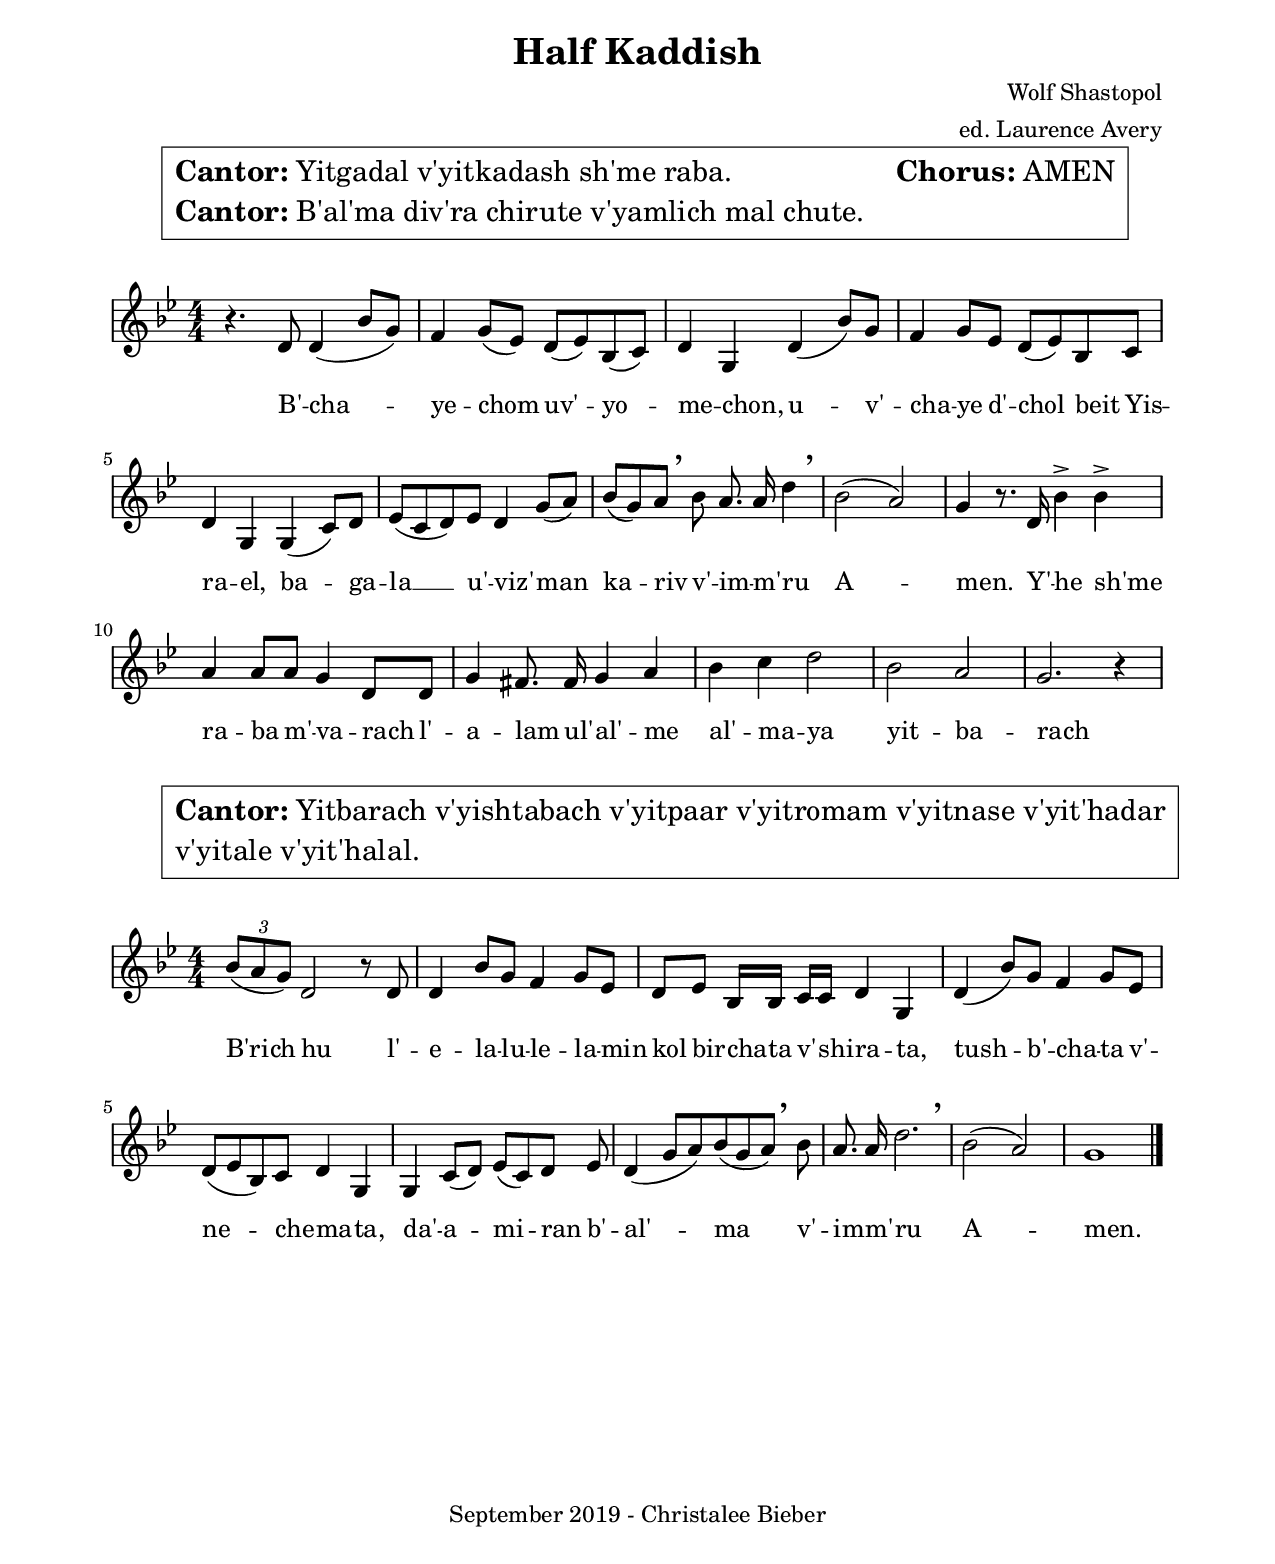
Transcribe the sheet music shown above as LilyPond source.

%{ TODO fix midi output %}
%{ Christalee Bieber
cbieber@alum.mit.edu
September 2019 %}

\paper {
	system-system-spacing.minimum-distance = #8
	system-system-spacing.padding = #4
	markup-system-spacing.minimum-distance = #8
	markup-system-spacing.padding = #4
	markup-markup-spacing.minimum-distance = #8
	score-markup-spacing.padding = #4
	#(set-paper-size "letter")
	left-margin = 0.75\in
	right-margin = 0.75\in
	top-margin = 0.5\in
	bottom-margin = 0.5\in
	indent = #0
}

\header {
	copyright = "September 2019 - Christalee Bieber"
}

\layout {
  \context {
    \Lyrics
    \override VerticalAxisGroup.nonstaff-relatedstaff-spacing.padding = #2
		\override LyricText.self-alignment-X = #LEFT
  }
  \context {
    \Score
		\numericTimeSignature
    \override RehearsalMark.padding = #3
		\override RehearsalMark.self-alignment-X = #LEFT
		\override SystemStartBar.collapse-height = #4
		\override MetronomeMark.outside-staff-priority = #10000
		\override MetronomeMark.extra-offset = #'(-8 . 2)
  }
  \context {
    \ChordNames
    chordChanges = ##t
    \override ChordName.font-size = #-1
		\override VerticalAxisGroup.nonstaff-relatedstaff-spacing.padding = #2
  }
  \context {
    \Voice
    \override BreathingSign.Y-offset = #3.5
    \dynamicUp
		\override TextScript.staff-padding = #1
  }
	\context {
		\Staff
		\override InstrumentName.padding = #2
	}
}

\midi { \tempo 4 = 90 }

#(define-markup-list-command (cantor layout props text) (markup-list?)
	(interpret-markup-list layout props
		#{\markuplist {
			\hspace #6
			\box {
				\pad-markup #1 {
					\fontsize #2 {
						\wordwrap {
							{ \bold Cantor: } { #text }
						}
					}
				}
			}
		}
		#}
	)
)


\header {
	title = "Half Kaddish"
	composer = "Wolf Shastopol"
	arranger = "ed. Laurence Avery"
}

text = \lyricmode {
	B' -- cha -- ye -- chom uv' -- yo -- me -- chon, u -- v' -- cha -- ye d' -- chol beit Yis -- ra -- el, ba -- ga -- la __ u' -- viz' -- man ka -- riv |
	v' -- im -- m' -- ru A -- men. Y' -- he sh'me ra -- ba m' -- va -- rach l' -- a -- lam ul' -- al' -- me al' -- ma -- ya yit -- ba -- rach |
}

coda = \lyricmode {
	B'rich hu l' -- e -- la -- lu -- le -- la -- min kol bir -- cha -- ta v' -- shi -- ra -- ta,
	tush -- b' -- cha -- ta v' -- ne -- che -- ma -- ta, da' -- a -- mi -- ran b' -- al' -- ma
	v' -- im -- m' -- ru | A -- men. |
}

melodyA = \relative c' {
	\clef treble
	\key bes \major
	\time 4/4

	r4. d8 d4( bes'8 g) | f4 g8( ees) d( ees) bes( c) | d4 g, d'( bes'8) g | f4 g8 ees d( ees) bes c | d4 g, g( c8) d |
	ees( c d) ees d4 g8( a) | bes([ g) a] \breathe bes a8.\noBeam a16 d4 \breathe | bes2( a) | g4 r8. d16 bes'4-> bes-> | a a8 a g4 d8 d8 | g4 fis8.\noBeam fis16 g4 a | bes c d2 | bes a | g2. r4 | \break
}

melodyB = \relative c' {
	\clef treble
	\key bes \major
	\time 4/4

	\tuplet 3/2 { bes'8( a g) } d2 r8 d8 | d4 bes'8 g f4 g8 ees | d ees bes16[ bes] c[ c] d4 g, |
	d'4( bes'8) g f4 g8 ees | d( ees bes) c d4 g, | g c8( d) ees[( c) d] ees | d4( g8[ a) bes( g a]) \breathe bes | a8.\noBeam a16 d2. \breathe | bes2( a) | g1 | \bar "|."
}

\markup \cantor { Yitgadal v'yitkadash sh'me raba.
	\hspace #15
	{ \bold Chorus: } AMEN
	{ \bold Cantor: } B'al'ma div'ra chirute v'yamlich mal chute. }

\score {
	<<
	\new Voice = "one" { \melodyA }
	\new Lyrics \lyricsto "one" { \text }
	>>
}

\markup \cantor { Yitbarach v'yishtabach v'yitpaar v'yitromam v'yitnase v'yit'hadar v'yitale v'yit'halal. }

\score {
	<<
	\new Voice = "coda" { \melodyB }
	\new Lyrics \lyricsto "coda" { \coda }
	>>
}

\layout { }
\midi { }
